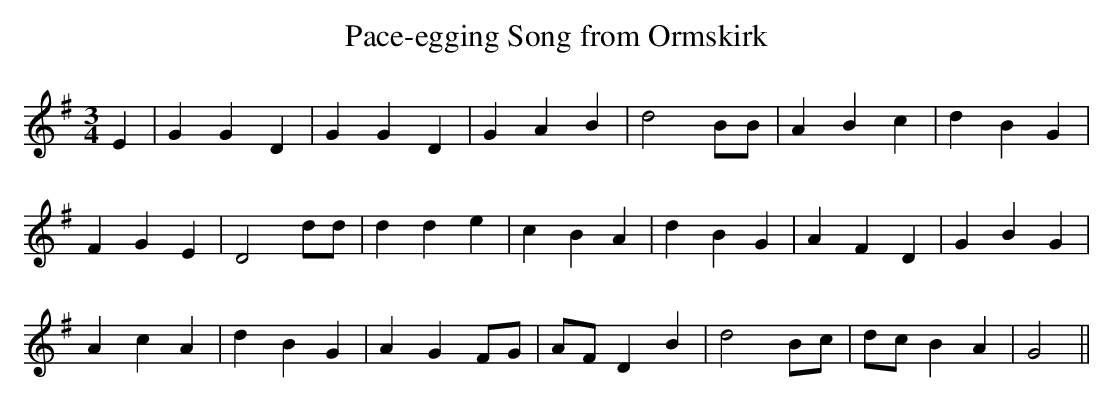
X:1sd40kd
T:Pace-egging Song from Ormskirk
K:G
M:3/4
E2|G2G2D2|G2G2D2|G2A2B2|d4BB|A2B2c2|d2B2G2|
F2G2E2|D4dd|d2d2e2|c2B2A2|d2B2G2|A2F2D2|G2B2G2|
A2c2A2|d2B2G2|A2G2FG|AFD2B2|d4Bc|dcB2A2|G4||
